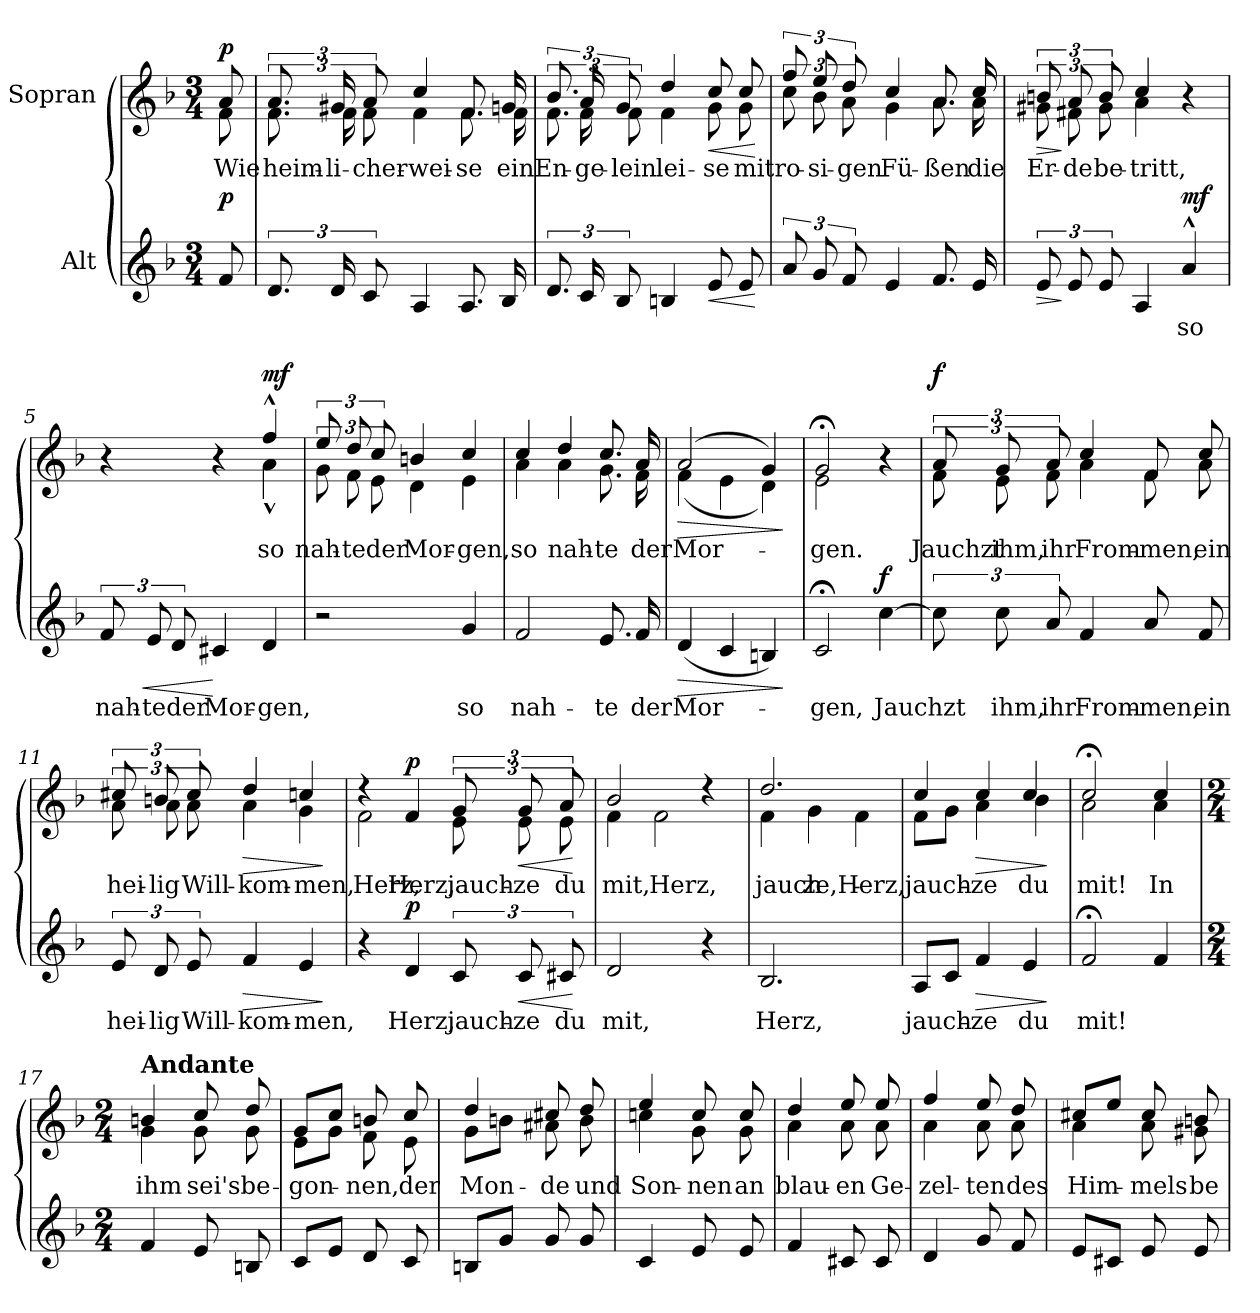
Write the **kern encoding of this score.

**kern	**text	**dynam	**kern	**text	**dynam
*part2	*part2	*part2	*part1	*part1	*part1
*staff2	*staff2	*staff2	*staff1	*staff1	*staff1
*I"Alt	*	*	*I"Sopran	*	*
*clefG2	*	*	*clefG2	*	*
*k[b-]	*	*	*k[b-]	*	*
*M3/4	*	*	*M3/4	*	*
=	=	=	=	=	=
!	!	!	!LO:TX:a:B:t=Andantino	!	!
!	!	!LO:DY:a	!	!LO:LY:b	!LO:DY:a
*	*	*	*^	*	*
8f/	.	p	8a/	8f\	Wie	p
=1	=1	=1	=1	=1	=1	=1
!	!	!	!	!	!LO:LY:b	!
12.d/	.	.	12.a/	12.f\	heim-	.
!	!	!	!	!	!LO:LY:b	!
24d/	.	.	24g#X/	24f\	-li-	.
!	!	!	!	!	!LO:LY:b	!
12c/	.	.	12a/	12f\	-cher-	.
!	!	!	!	!	!LO:LY:b	!
4A/	.	.	4cc/	4f\	-wei-	.
!	!	!	!	!	!LO:LY:b	!
8.A/	.	.	8.f/	8.f\	-se	.
!	!	!	!	!	!LO:LY:b	!
16B-/	.	.	16gn/	16f\	ein	.
=2	=2	=2	=2	=2	=2	=2
!	!	!	!	!	!LO:LY:b	!
12.d/	.	.	12.b-/	12.f\	En-	.
!	!	!	!	!	!LO:LY:b	!
24c/	.	.	24a/	24f\	-ge-	.
!	!	!	!	!	!LO:LY:b	!
12B-/	.	.	12g/	12f\	-lein	.
!	!	!	!	!	!LO:LY:b	!
4Bn/	.	.	4dd/	4f\	lei-	.
!	!	!LO:HP:b	!	!	!LO:LY:b	!LO:HP:b
8e/	.	<	8cc/	8g\	-se	<
!	!	!	!	!	!LO:LY:b	!
8e/	.	.	8cc/	8g\	mit	.
*	*	*	*v	*v	*	*
.	.	[	.	.	[
=3	=3	=3	=3	=3	=3
!	!	!	!	!LO:LY:b	!
*	*	*	*^	*	*
12a/	.	.	12ff/	12cc\	ro-	.
!	!	!	!	!	!LO:LY:b	!
12g/	.	.	12ee/	12b-\	-si-	.
!	!	!	!	!	!LO:LY:b	!
12f/	.	.	12dd/	12a\	-gen	.
!	!	!	!	!	!LO:LY:b	!
4e/	.	.	4cc/	4g\	Fü-	.
!	!	!	!	!	!LO:LY:b	!
8.f/	.	.	8.a/	8.a\	-ßen	.
!	!	!	!	!	!LO:LY:b	!
16e/	.	.	16cc/	16a\	die	.
!!LO:LB:g=z	!!
=4	=4	=4	=4	=4	=4	=4
!	!	!LO:HP:b	!	!	!LO:LY:b	!LO:HP:b
12e/	.	>	12bn/	12g#X\	Er-	>
!	!	!	!	!	!LO:LY:b	!
12e/	.	]	12a/	12f#X\	-de	]
!	!	!	!	!	!LO:LY:b	!
12e/	.	.	12b/	12g#\	be-	.
!	!	!	!	!	!LO:LY:b	!
4A/	.	.	4cc/	4a\	-tritt,	.
!	!LO:LY:b	!LO:DY:a	!	!	!	!
4a^^/	so	mf	4r	4ryy	.	.
=5	=5	=5	=5	=5	=5	=5
!	!LO:LY:b	!	!	!	!	!
12f/	nah-	.	4r	4ryy	.	.
!	!LO:LY:b	!LO:HP:b	!	!	!	!
12e/	-te	<	.	.	.	.
!	!LO:LY:b	!	!	!	!	!
12d/	der	.	.	.	.	.
!	!LO:LY:b	!	!	!	!	!
4c#X/	Mor-	[	4r	4ryy	.	.
!	!LO:LY:b	!	!	!	!LO:LY:b	!LO:DY:a
4d/	-gen,	.	4ff^^/	4a^^\	so	mf
=6	=6	=6	=6	=6	=6	=6
!	!	!	!	!	!LO:LY:b	!
2r	.	.	12ee/	12g\	nah-	.
!	!	!	!	!	!LO:LY:b	!
.	.	.	12dd/	12f\	-te	.
!	!	!	!	!	!LO:LY:b	!
.	.	.	12cc/	12e\	der	.
!	!	!	!	!	!LO:LY:b	!
.	.	.	4bn/	4d\	Mor-	.
!	!LO:LY:b	!	!	!	!LO:LY:b	!
4g/	so	.	4cc/	4e\	-gen,	.
=7	=7	=7	=7	=7	=7	=7
!	!LO:LY:b	!	!	!	!LO:LY:b	!
2f/	nah-	.	4cc/	4a\	so	.
!	!	!	!	!	!LO:LY:b	!
.	.	.	4dd/	4a\	nah-	.
!	!LO:LY:b	!	!	!	!LO:LY:b	!
8.e/	-te	.	8.cc/	8.g\	-te	.
!	!LO:LY:b	!	!	!	!LO:LY:b	!
16f/	der	.	16a/	16f\	der	.
!!LO:LB:g=z	!!
=8	=8	=8	=8	=8	=8	=8
!	!LO:LY:b	!LO:HP:b	!	!	!LO:LY:b	!LO:HP:b
(4d/	Mor-	>	(2a/	(4f\	Mor-	>
4c/	.	.	.	4e\	.	.
4Bn/)	.	.	4g/)	4d\)	.	.
*	*	*	*v	*v	*	*
.	.	]	.	.	]
=9	=9	=9	=9	=9	=9
!	!LO:LY:b	!	!	!LO:LY:b	!
*	*	*	*^	*	*
2c;</	-gen,	.	2g;</	2e\	-gen.	.
!	!LO:LY:b	!LO:DY:a	!	!	!	!
[4cc\	Jauchzt	f	4r	4ryy	.	.
=10	=10	=10	=10	=10	=10	=10
!	!	!	!	!	!LO:LY:b	!LO:DY:a
12cc\]	.	.	12a/	12f\	Jauchzt	f
!	!LO:LY:b	!	!	!	!LO:LY:b	!
12cc\	ihm,	.	12g/	12e\	ihm,	.
!	!LO:LY:b	!	!	!	!LO:LY:b	!
12a/	ihr	.	12a/	12f\	ihr	.
!	!LO:LY:b	!	!	!	!LO:LY:b	!
4f/	From-	.	4cc/	4a\	From-	.
!	!LO:LY:b	!	!	!	!LO:LY:b	!
8a/	-men,	.	8f/	8f\	-men,	.
!	!LO:LY:b	!	!	!	!LO:LY:b	!
8f/	ein	.	8cc/	8a\	ein	.
=11	=11	=11	=11	=11	=11	=11
!	!LO:LY:b	!	!	!	!LO:LY:b	!
12e/	hei-	.	12cc#X/	12a\	hei-	.
!	!LO:LY:b	!	!	!	!LO:LY:b	!
12d/	-lig	.	12bn/	12a\	-lig	.
!	!LO:LY:b	!	!	!	!LO:LY:b	!
12e/	Will-	.	12cc#/	12a\	Will-	.
!	!LO:LY:b	!LO:HP:b	!	!	!LO:LY:b	!LO:HP:b
4f/	-kom-	>	4dd/	4a\	-kom-	>
!	!LO:LY:b	!	!	!	!LO:LY:b	!
4e/	-men,	.	4ccn/	4g\	-men,	.
*	*	*	*v	*v	*	*
.	.	]	.	.	]
!!LO:LB:g=z
=12	=12	=12	=12	=12	=12
*	*	*	*^	*	*
!	!	!	!	!	!LO:LY:b	!
4r	.	.	4r	2f\	Herz,	.
!	!LO:LY:b	!LO:DY:a	!	!	!LO:LY:b	!LO:DY:a
4d/	Herz,	p	4f/	.	Herz,	p
!	!LO:LY:b	!	!	!	!LO:LY:b	!
12c/	jauch-	.	12g/	12e\	jauch-	.
!	!LO:LY:b	!LO:HP:b	!	!	!LO:LY:b	!LO:HP:b
12c/	-ze	<	12g/	12e\	-ze	<
!	!LO:LY:b	!	!	!	!LO:LY:b	!
12c#X/	du	.	12a/	12e\	du	.
*	*	*	*v	*v	*	*
.	.	[	.	.	[
=13	=13	=13	=13	=13	=13
!	!LO:LY:b	!	!	!LO:LY:b	!
*	*	*	*^	*	*
2d/	mit,	.	2b-/	4f\	mit,	.
!	!	!	!	!	!LO:LY:b	!
.	.	.	.	2f\	Herz,	.
4r	.	.	4r	.	.	.
=14	=14	=14	=14	=14	=14	=14
!	!LO:LY:b	!	!	!	!LO:LY:b	!
!	!	!	!	!	!LO:LY:b	!
2.B-/	Herz,	.	2.dd/	4f\	jauch-	.
!	!	!	!	!	!LO:LY:b	!
.	.	.	.	4g\	-ze,	.
!	!	!	!	!	!LO:LY:b	!
.	.	.	.	4f\	Herz,	.
=15	=15	=15	=15	=15	=15	=15
!	!LO:LY:b	!	!	!	!LO:LY:b	!
8A/L	jauch-	.	4cc/	8f\L	jauch-	.
8c/J	.	.	.	8g\J	.	.
!	!LO:LY:b	!LO:HP:b	!	!	!LO:LY:b	!LO:HP:b
4f/	-ze	>	4cc/	4a\	-ze	>
!	!LO:LY:b	!	!	!	!LO:LY:b	!
4e/	du	.	4cc/	4b-\	du	.
*	*	*	*v	*v	*	*
.	.	]	.	.	]
=16	=16	=16	=16	=16	=16
!	!LO:LY:b	!	!	!LO:LY:b	!
*	*	*	*^	*	*
2f;</	mit!	.	2cc;</	2a\	mit!	.
!	!	!	!	!	!LO:LY:b	!
4f/	.	.	4cc/	4a\	In	.
!!LO:PB:g=z	!!
=17	=17	=17	=17	=17	=17	=17
*M2/4	*	*	*M2/4	*	*	*
!	!	!	!LO:TX:a:B:t=Andante	!	!	!
!	!	!	!	!	!LO:LY:b	!
4f/	.	.	4bn/	4g\	ihm	.
!	!	!	!	!	!LO:LY:b	!
8e/	.	.	8cc/	8g\	sei's	.
!	!	!	!	!	!LO:LY:b	!
8Bn/	.	.	8dd/	8g\	be-	.
=18	=18	=18	=18	=18	=18	=18
!	!	!	!	!	!LO:LY:b	!
8c/L	.	.	8g/L	8e\L	-gon-	.
8e/J	.	.	8cc/J	8g\J	.	.
!	!	!	!	!	!LO:LY:b	!
8d/	.	.	8bn/	8f\	-nen,	.
!	!	!	!	!	!LO:LY:b	!
8c/	.	.	8cc/	8e\	der	.
=19	=19	=19	=19	=19	=19	=19
!	!	!	!	!	!LO:LY:b	!
8Bn/L	.	.	4dd/	8g\L	Mon-	.
8g/J	.	.	.	8bn\J	.	.
!	!	!	!	!	!LO:LY:b	!
8g/	.	.	8cc#X/	8a#X\	-de	.
!	!	!	!	!	!LO:LY:b	!
8g/	.	.	8dd/	8b\	und	.
=20	=20	=20	=20	=20	=20	=20
!	!	!	!	!	!LO:LY:b	!
4c/	.	.	4ee/	4ccn\	Son-	.
!	!	!	!	!	!LO:LY:b	!
8e/	.	.	8cc/	8g\	-nen	.
!	!	!	!	!	!LO:LY:b	!
8e/	.	.	8cc/	8g\	an	.
=21	=21	=21	=21	=21	=21	=21
!	!	!	!	!	!LO:LY:b	!
4f/	.	.	4dd/	4a\	blau-	.
!	!	!	!	!	!LO:LY:b	!
8c#X/	.	.	8ee/	8a\	-en	.
!	!	!	!	!	!LO:LY:b	!
8c#/	.	.	8ee/	8a\	Ge-	.
=22	=22	=22	=22	=22	=22	=22
!	!	!	!	!	!LO:LY:b	!
4d/	.	.	4ff/	4a\	-zel-	.
!	!	!	!	!	!LO:LY:b	!
8g/	.	.	8ee/	8a\	-ten	.
!	!	!	!	!	!LO:LY:b	!
8f/	.	.	8dd/	8a\	des	.
!!LO:LB:g=z	!!
=23	=23	=23	=23	=23	=23	=23
!	!	!	!	!	!LO:LY:b	!
8e/L	.	.	8cc#X/L	4a\	Him-	.
8c#X/J	.	.	8ee/J	.	.	.
!	!	!	!	!	!LO:LY:b	!
8e/	.	.	8cc#/	8a\	-mels	.
!	!	!	!	!	!LO:LY:b	!
8e/	.	.	8bn/	8g#X\	be-	.
*	*	*	*v	*v	*	*
=	=	=	=	=	=
*-	*-	*-	*-	*-	*-
